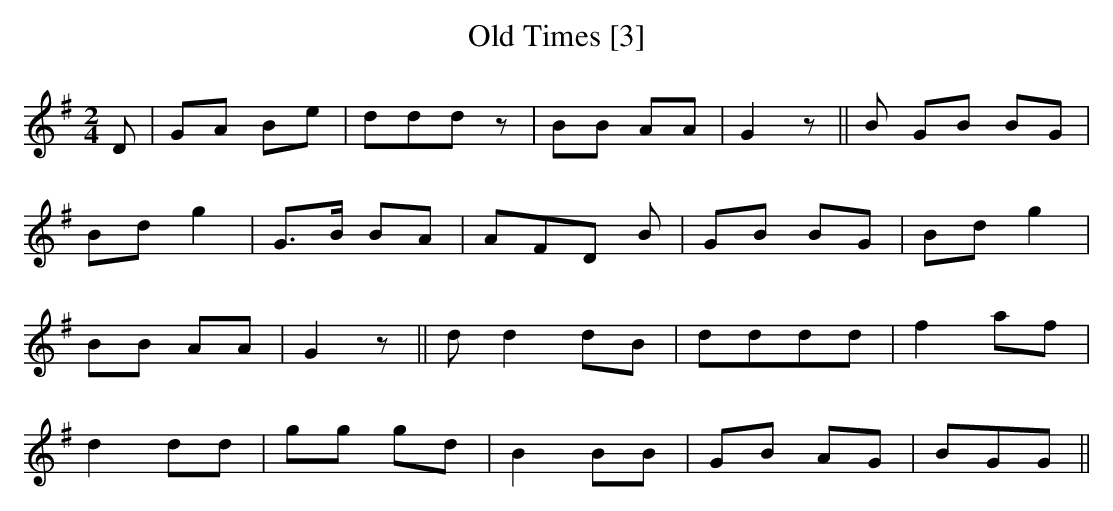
X:1
T:Old Times [3]
M:2/4
L:1/8
K:G
D|GA Be|dddz|BB AA|G2z||B GB BG|
Bd g2|G>B BA|AFD B|GB BG|Bd g2|
BB AA|G2 z||d d2 dB|dddd|f2 af|
d2dd|gg gd|B2 BB|GB AG|BGG||
